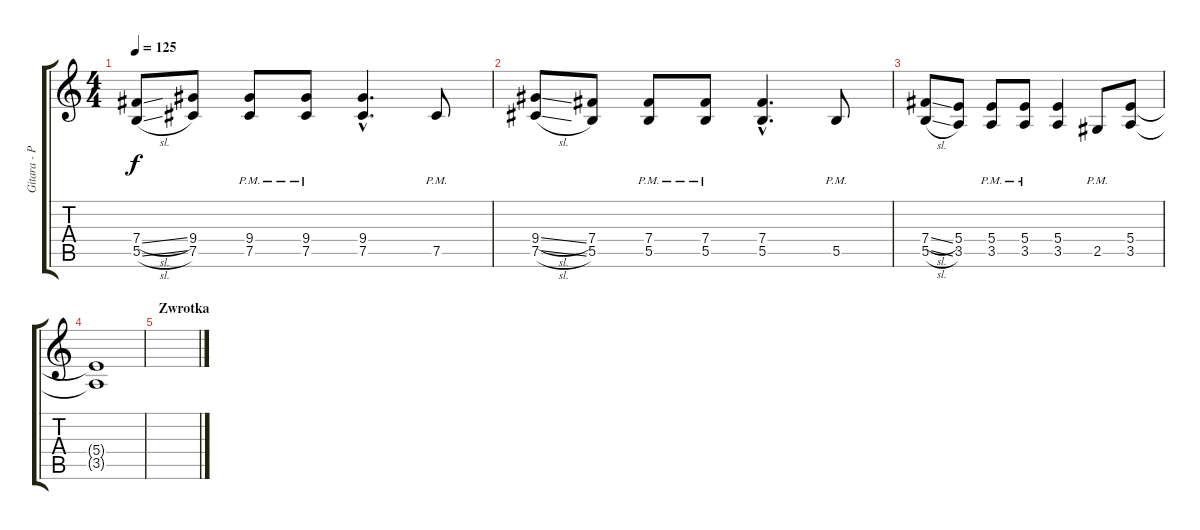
\track ("Gitara - Przester" "Gitara - P") {instrument distortionguitar}
\staff {score tabs}
\tuning (Db4 Ab3 E3 B2 Gb2 Db2) {hide}
\ts (4 4)
\tempo 125
\clef g2
\ks c
(7.4{sl} 5.5{sl}).8{dy f} (9.4 7.5).8 (9.4{pm} 7.5{pm}).8 (9.4{pm} 7.5{pm}).8 (9.4{hac} 7.5{hac}).4{d} 7.5{pm}.8 |
(9.4{sl} 7.5{sl}).8 (7.4 5.5).8 (7.4{pm} 5.5{pm}).8 (7.4{pm} 5.5{pm}).8 (7.4{hac} 5.5{hac}).4{d} 5.5{pm}.8 |
(7.4{sl} 5.5{sl}).8 (5.4 3.5).8 (5.4{pm} 3.5{pm}).8 (5.4{pm} 3.5{pm}).8 (5.4 3.5).4 2.5{pm}.8 (5.4 3.5).8 |
(5.4{t} 3.5{t}).1 |
\section ("" "Zwrotka")
